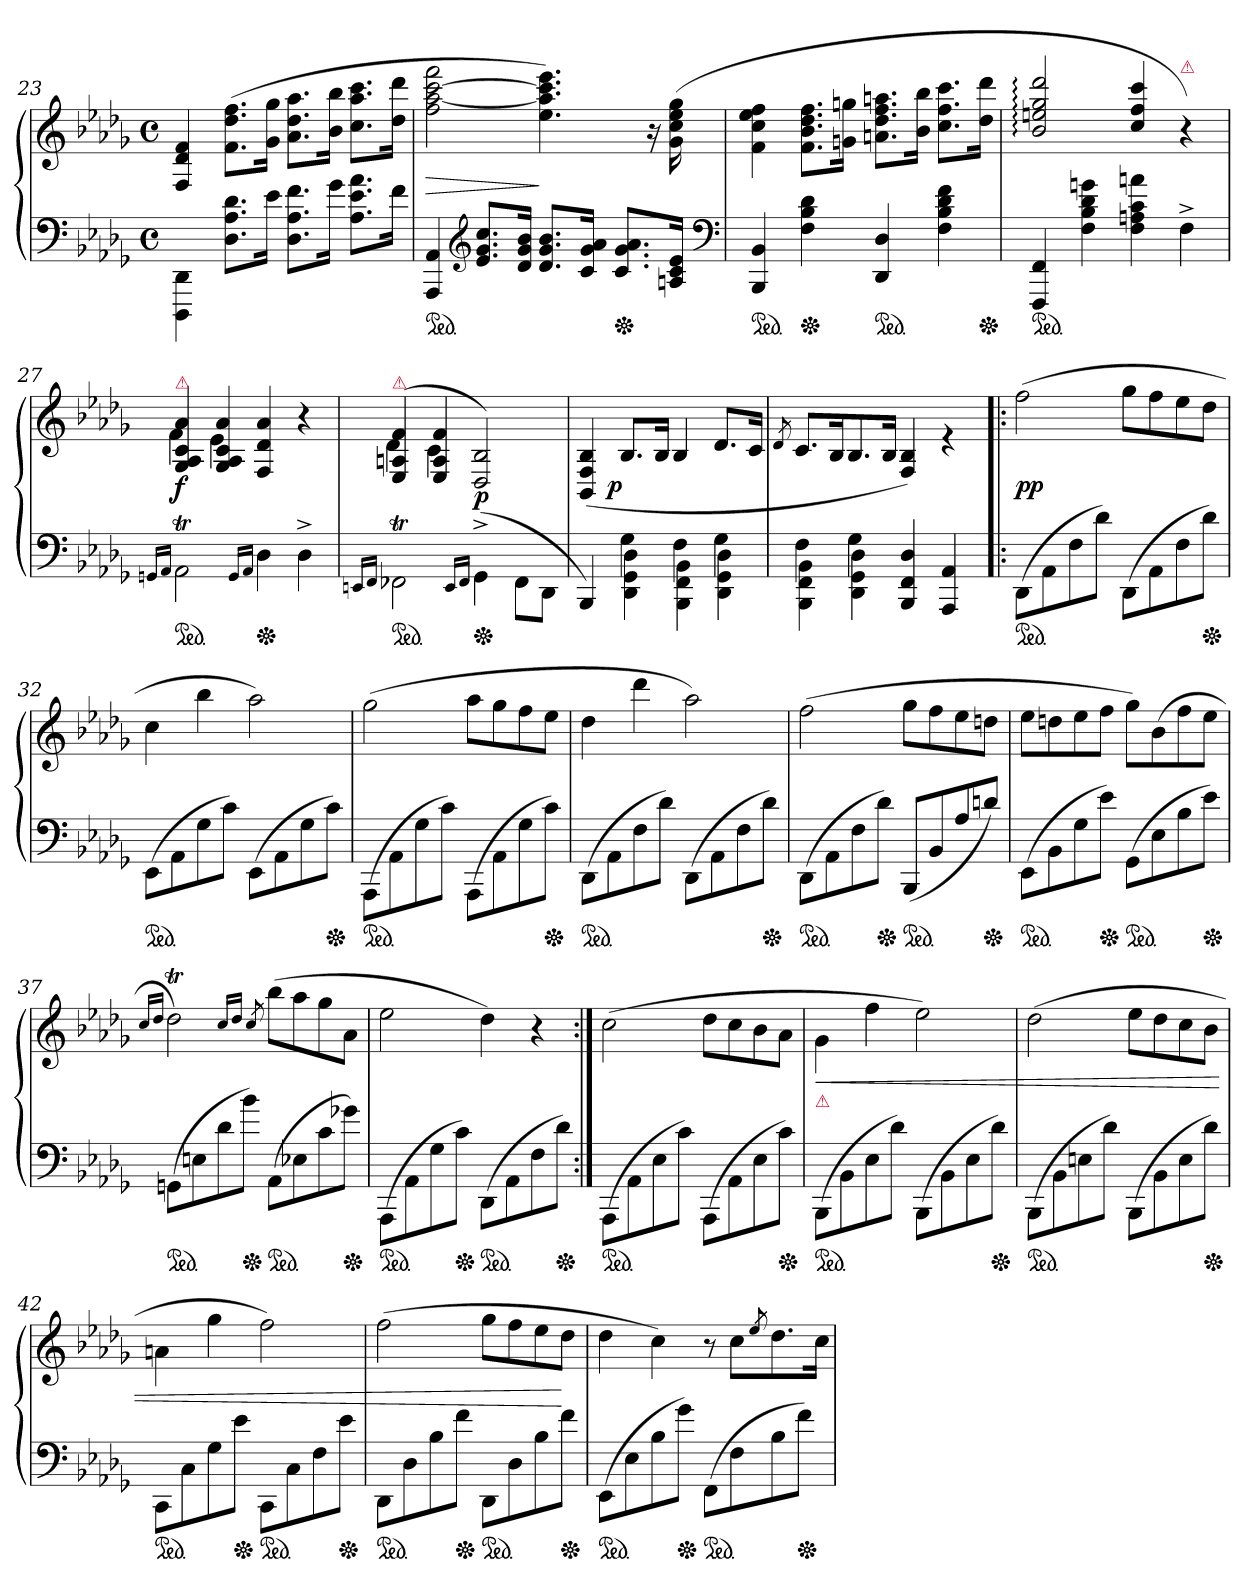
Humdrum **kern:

**kern	**kern	**dynam
*part1	*part1	*part1
*staff2	*staff1	*staff1/2
*clefF4	*clefG2	*
*k[b-e-a-d-g-]	*k[b-e-a-d-g-]	*
*M4/4	*M4/4	*
*met(c)	*met(c)	*
=23	=23	=23
4DDD-\ 4DD-\	4F/ 4d-/ 4f/	.
8.D- 8.A- 8.d-L	(8.f 8.dd- 8.ffL	.
16e-Jk	16g- 16gg-Jk	.
8.D- 8.A- 8.fL	8.a- 8.dd- 8.aa-L	.
16g-Jk	16b- 16bb-Jk	.
8.A- 8.e- 8.a-L	8.cc 8.aa- 8.cccL	.
16fJk	16dd- 16ddd-Jk	.
=24	=24	=24
*ped	*	*
4AAA- 4AA-	2ff [2aa- [2ccc 2fff	>
*clefG2	*	*
8.e- 8.g- 8.ccL	.	.
16d- 16g- 16b-Jk	.	.
8.d- 8.g- 8.b-L	4.ee- 4.aa-] 4.ccc] 4.eee-)	]
16c 16g- 16a-Jk	.	.
*Xped	*	*
8.c 8.g- 8.a-L	.	.
.	16r	.
16An 16c 16e-Jk	(16g- 16cc 16ee- 16gg-	.
*clefF4	*	*
=25	=25	=25
*ped	*	*
4BBB- 4BB-	4f 4cc 4ee- 4ff	.
*Xped	*	*
4F 4B- 4d-	8.f 8.b- 8.dd- 8.ffL	.
.	16gn 16ggnJk	.
*ped	*	*
4DD- 4D-	8.an 8.dd- 8.ff 8.aanL	.
.	16b- 16bb-Jk	.
4F 4B- 4d- 4f	8.cc 8.ff 8.cccL	.
*Xped	*	*
.	16dd- 16ddd-Jk	.
=26	=26	=26
*ped	*	*
4FFF 4FF	2b-:/ 2een:/ 2gg-:/ 2ddd-:/	.
4F\ 4B-\ 4d-\ 4gn\	.	.
4F\ 4An\ 4c\ 4an\	4cc/ 4ff/ 4ccc/	.
!	!LO:TX:a:color=crimson:t=⚠	!
4F^	4r)	.
=27	=27	=27
16qqGGn/LL	.	.
16qqAA-/JJ	.	.
*	*^	*
!	!LO:TX:a:color=crimson:t=⚠	!	!
!LO:TX:a:color=crimson:t=⚠	!	!	!
!LO:TX:a:color=crimson:t=⚠	!	!	!
*ped	*	*	*
2AA-T\	4G-/ 4A-/ 4c/ 4a-/	4f	f
.	4G-/ 4A-/ 4c/ 4a-/	4e-	.
16qqGG/LL	.	.	.
16qqAA-/JJ	.	.	.
*Xped	*	*	*
4D-TTT\	4F/ 4d-/ 4a-/	2ryy	.
4D-^	4r	.	.
=28	=28	=28	=28
16qqEEn/LL	.	.	.
16qqFF/JJ	.	.	.
!	!LO:TX:a:color=crimson:t=⚠	!	!
!LO:TX:a:color=crimson:t=⚠	!	!	!
!LO:TX:a:color=crimson:t=⚠	!	!	!
*ped	*	*	*
2FF-XT\	(4E-/ 4An/ 4f/	4d-	.
.	4E-/ 4A/ 4f/	4c	.
16qqEE/LL	.	.	.
16qqFF-/JJ	.	.	.
!LO:TX:a:color=crimson:t=⚠	!	!	!
*Xped	*	*	*
(>4GG-TTT^<\	2D-/ 2B-/)	2ryy	p
8FF-\L	.	.	.
8DD-\J	.	.	.
*	*v	*v	*
=29	=29	=29
*^	*	*
4ryy	4BBB-)	(>4BB-/ 4F/ 4B-/	.
!	!	!	!LO:DY:rj
4G-\	4DD-\ 4GG-\ 4D-\	8.B-/L	p
.	.	16B-/Jk	.
4F\	4BBB-\ 4FF\ 4BB-\	4B-/	.
4G-\	4DD-\ 4GG-\ 4D-\	8.d-/L	.
.	.	16c/Jk	.
=30	=30	=30	=30
.	.	8qd-/	.
4F\	4BBB- 4FF 4BB-	8.c/L	.
.	.	16B-/K	.
4G-\	4DD- 4GG- 4D-	8.B-/	.
.	.	16B-/Jk	.
2ryy	4BBB- 4FF 4D-	4F/ 4B-/)	.
.	4AAA- 4AA-	4re	.
=31!|:	=31!|:	=31!|:	=31!|:
!LO:TX:a:color=crimson:t=⚠	!	!	!
*v	*v	*	*
*ped	*	*
(>8DD-\L	(2ff	pp
8AA-\	.	.
8F\	.	.
8d-\J)	.	.
(8DD-\L	8gg-L	.
8AA-\	8ff	.
8F\	8ee-	.
*Xped	*	*
8d-\J)	8dd-J	.
=32	=32	=32
*ped	*	*
(8EE-L	4cc	.
8AA-	.	.
8G-	4bb-	.
8cJ)	.	.
(>8EE-L	2aa-)	.
8AA-	.	.
8G-	.	.
*Xped	*	*
8cJ)	.	.
=33	=33	=33
*ped	*	*
(8AAA-\L	(2gg-	.
8AA-\	.	.
8G-\	.	.
8c\J)	.	.
(8AAA-\L	8aa-L	.
8AA-\	8gg-	.
8G-\	8ff	.
*Xped	*	*
8c\J)	8ee-J	.
=34	=34	=34
*ped	*	*
(8DD-\L	4dd-	.
8AA-\	.	.
8F\	4ddd-	.
8d-\J)	.	.
(8DD-\L	2aa-)	.
8AA-\	.	.
8F\	.	.
*Xped	*	*
8d-\J)	.	.
=35	=35	=35
*ped	*	*
(8DD-\L	(2ff	.
8AA-\	.	.
8F\	.	.
*Xped	*	*
8d-\J)	.	.
*ped	*	*
(8BBB-L	8gg-L	.
8BB-	8ff	.
8A-	8ee-	.
*Xped	*	*
8dnJ)	8ddnJ	.
=36	=36	=36
*ped	*	*
(>8EE-L	8ee-L	.
8BB-	8ddn	.
8G-	8ee-	.
*Xped	*	*
8e-J)	8ffJ	.
*ped	*	*
(8GG-L	8gg-L)	.
8E-	(8b-	.
8B-	8ff	.
*Xped	*	*
8e-J)	8ee-J	.
=37	=37	=37
.	16qqcc/LL	.
.	16qqdd-/JJ	.
*ped	*	*
(>8GGnL	2dd-T)	.
8En	.	.
8d-	.	.
*Xped	*	*
8b-J)	.	.
.	16qqcc/LL	.
.	16qqdd-/JJ	.
.	8qcc/	.
*ped	*	*
(>8AA-L	(8bb-TTTL	.
8E-X	8aa-	.
8c	8gg-	.
*Xped	*	*
8g-XJ)	8a-J	.
=38	=38	=38
*ped	*	*
(8AAA-\L	2ee-	.
8AA-\	.	.
8G-\	.	.
*Xped	*	*
8c\J)	.	.
*ped	*	*
(>8DD-\L	4dd-)	.
8AA-\	.	.
8F\	4r	.
*Xped	*	*
8d-\J)	.	.
=39:|!	=39:|!	=39:|!
*ped	*	*
(8AAA-\L	(2cc	.
8AA-\	.	.
8E-\	.	.
8c\J)	.	.
(8AAA-\L	8dd-L	.
8AA-\	8cc	.
8E-\	8b-	.
*Xped	*	*
8c\J)	8a-J	.
=40	=40	=40
!	!LO:TX:b:color=crimson:t=⚠	!
!	!	!LO:HP:b
*ped	*	*
(8BBB-\L	4g-\	<
8BB-\	.	.
8E-\	4ff	.
8d-\J)	.	.
(8BBB-\L	2ee-)	.
8BB-\	.	.
8E-\	.	.
*Xped	*	*
8d-\J)	.	.
=41	=41	=41
*ped	*	*
(8BBB-\L	(2dd-	.
8BB-\	.	.
8En\	.	.
8d-\J)	.	.
(8BBB-\L	8ee-L	.
8BB-\	8dd-	.
8E\	8cc	.
*Xped	*	*
8d-\J)	8b-J	.
=42	=42	=42
*ped	*	*
8CCL	4an\	.
8C	.	.
8G-	4gg-	.
*Xped	*	*
8e-J	.	.
*ped	*	*
8CCL	2ff)	.
8C	.	.
8F	.	.
*Xped	*	*
8e-J	.	.
=43	=43	=43
*ped	*	*
8DD-L	(2ff	.
8D-	.	.
8B-	.	.
*Xped	*	*
8fJ	.	.
*ped	*	*
8DD-L	8gg-L	.
8D-	8ff	.
8B-	8ee-	.
*Xped	*	*
8fJ	8dd-J	[
=44	=44	=44
*ped	*	*
(>8EE-L	4dd-	.
8E-	.	.
8B-	4cc)	.
*Xped	*	*
8g-J)	.	.
*ped	*	*
(>8FFL	8r	.
8F	8ccL	.
.	8qee-/	.
8B-	8.dd-	.
*Xped	*	*
8fJ)	.	.
.	16ccJk	.
=	=	=
*-	*-	*-
